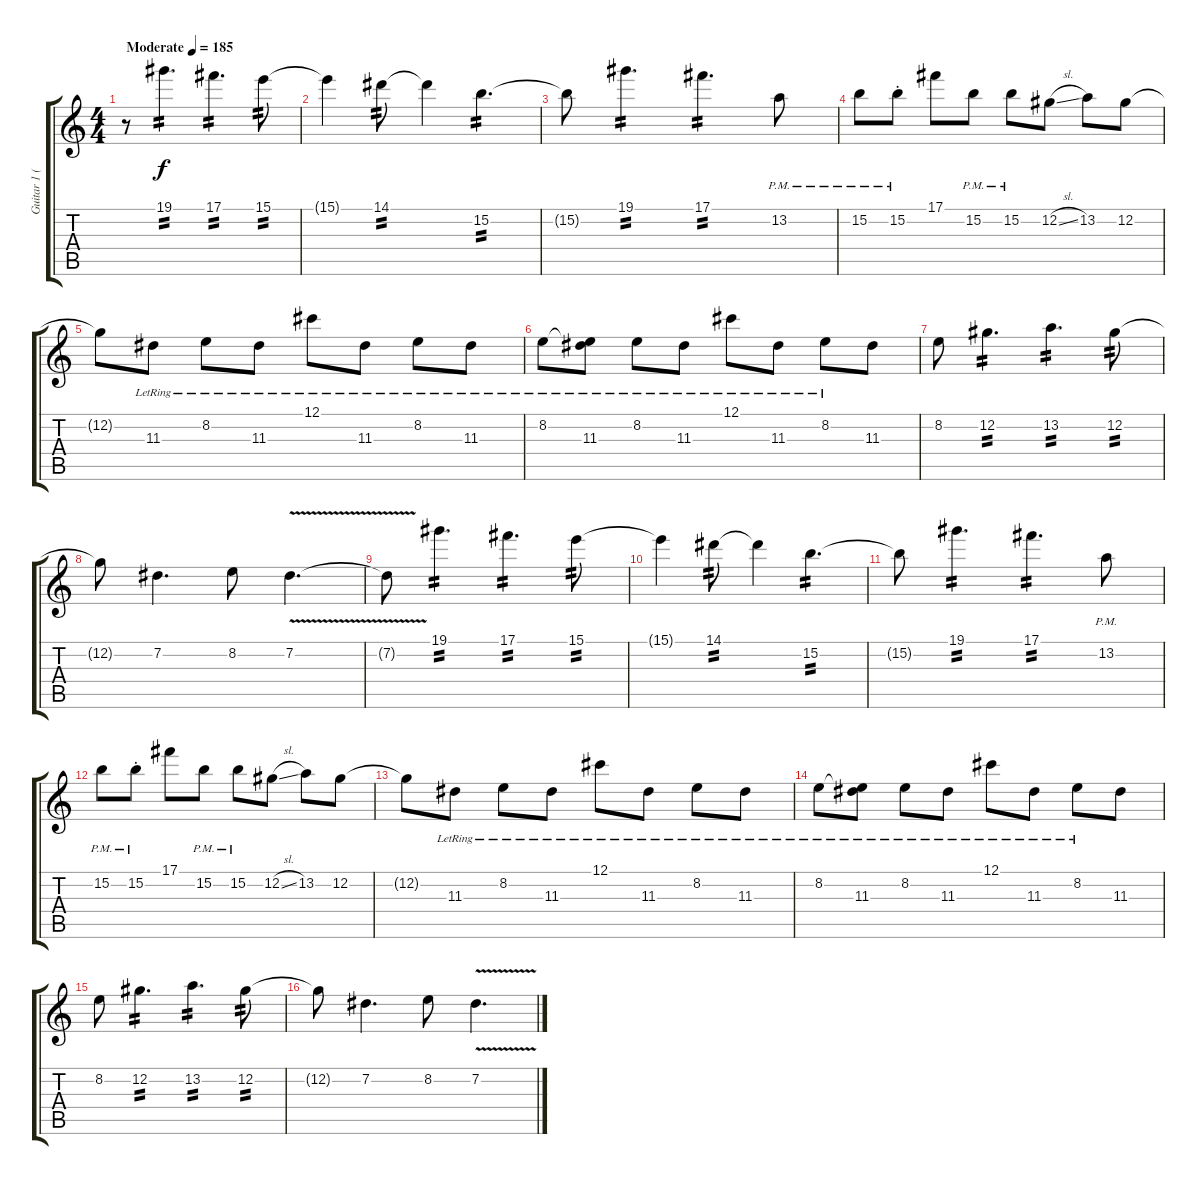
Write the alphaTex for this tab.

\track ("Guitar 1 (Delay)" "Guitar 1 (") {instrument distortionguitar}
\staff {score tabs}
\tuning (Db4 Ab3 E3 B2 Gb2 B1) {hide}
\ts (4 4)
\tempo (185 "Moderate")
\clef g2
\ks c
r.8{dy f instrument distortionguitar} 19.1.4{d tp 2} 17.1.4{d tp 2} 15.1.8{tp 2} |
15.1{t}.4 14.1.8{tp 2} 14.1{t}.4 15.2.4{d tp 2} |
15.2{t}.8 19.1.4{d tp 2} 17.1.4{d tp 2} 13.2{pm}.8 |
15.2{pm}.8 15.2{pm st}.8 17.1.8 15.2{pm}.8 15.2{pm}.8 12.2{sl}.8 13.2.8 12.2.8 |
12.2{t}.8 11.3{lr}.8 8.2{lr}.8 11.3{lr}.8 12.1{lr}.8 11.3{lr}.8 8.2{lr}.8 11.3{lr}.8 |
8.2{lr}.8 (8.2{t} 11.3{lr}).8 8.2{lr}.8 11.3{lr}.8 12.1{lr}.8 11.3{lr}.8 8.2{lr}.8 11.3.8 |
8.2.8 12.2.4{d tp 2} 13.2.4{d tp 2} 12.2.8{tp 2} |
12.2{t}.8 7.2.4{d} 8.2.8 7.2{v}.4{d} |
7.2{t}.8 19.1.4{d tp 2} 17.1.4{d tp 2} 15.1.8{tp 2} |
15.1{t}.4 14.1.8{tp 2} 14.1{t}.4 15.2.4{d tp 2} |
15.2{t}.8 19.1.4{d tp 2} 17.1.4{d tp 2} 13.2{pm}.8 |
15.2{pm}.8 15.2{pm st}.8 17.1.8 15.2{pm}.8 15.2{pm}.8 12.2{sl}.8 13.2.8 12.2.8 |
12.2{t}.8 11.3{lr}.8 8.2{lr}.8 11.3{lr}.8 12.1{lr}.8 11.3{lr}.8 8.2{lr}.8 11.3{lr}.8 |
8.2{lr}.8 (8.2{t} 11.3{lr}).8 8.2{lr}.8 11.3{lr}.8 12.1{lr}.8 11.3{lr}.8 8.2{lr}.8 11.3.8 |
8.2.8 12.2.4{d tp 2} 13.2.4{d tp 2} 12.2.8{tp 2} |
12.2{t}.8 7.2.4{d} 8.2.8 7.2{v}.4{d}
